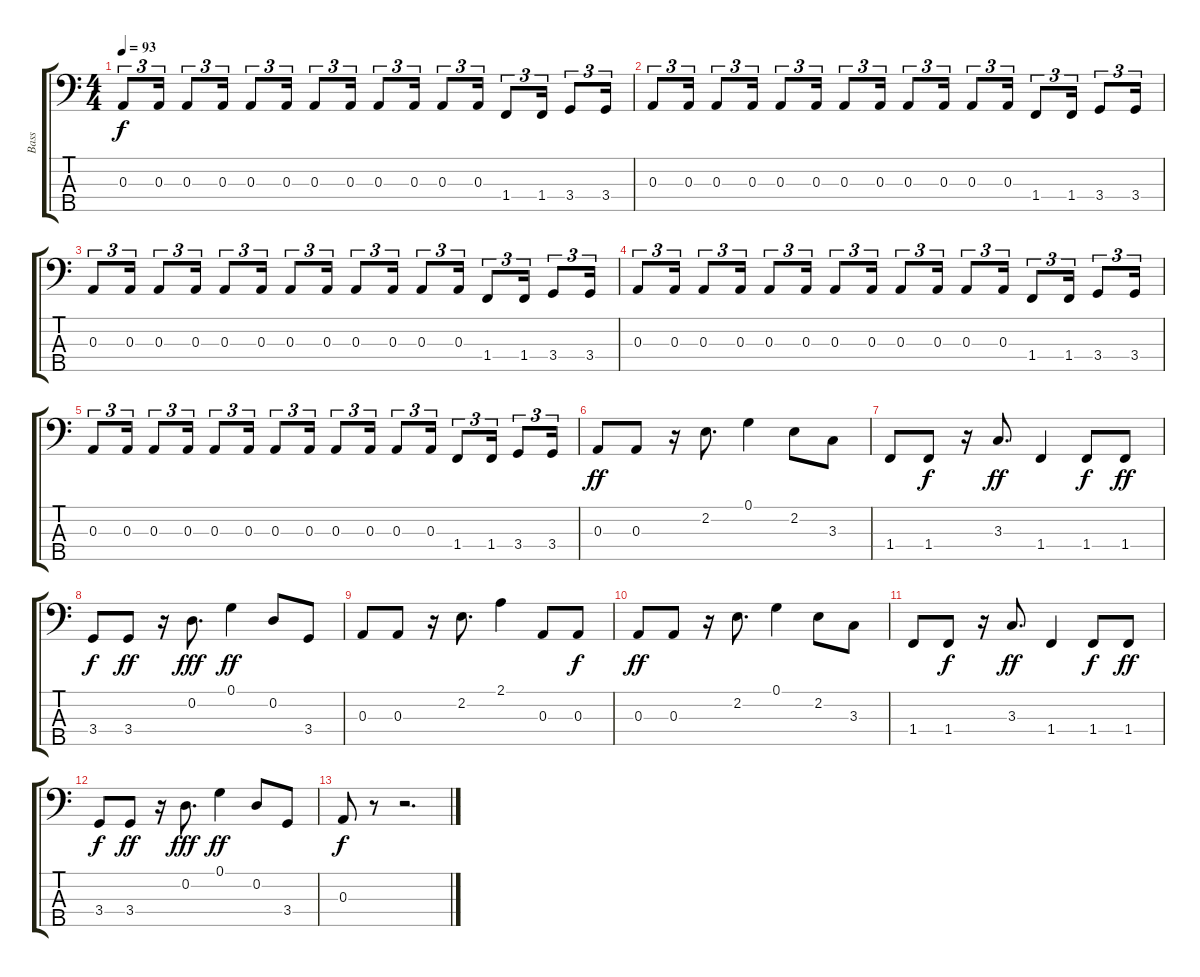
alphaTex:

\track ("Bass" "Bass") {instrument electricbassfinger}
\staff {score tabs}
\tuning (G2 D2 A1 E1 B0) {hide}
\ts (4 4)
\tempo 93
\clef f4
\ks c
0.3.8{tu (3 2) dy f} 0.3.16{tu (3 2)} 0.3.8{tu (3 2)} 0.3.16{tu (3 2)} 0.3.8{tu (3 2)} 0.3.16{tu (3 2)} 0.3.8{tu (3 2)} 0.3.16{tu (3 2)} 0.3.8{tu (3 2)} 0.3.16{tu (3 2)} 0.3.8{tu (3 2)} 0.3.16{tu (3 2)} 1.4.8{tu (3 2)} 1.4.16{tu (3 2)} 3.4.8{tu (3 2)} 3.4.16{tu (3 2)} |
0.3.8{tu (3 2)} 0.3.16{tu (3 2)} 0.3.8{tu (3 2)} 0.3.16{tu (3 2)} 0.3.8{tu (3 2)} 0.3.16{tu (3 2)} 0.3.8{tu (3 2)} 0.3.16{tu (3 2)} 0.3.8{tu (3 2)} 0.3.16{tu (3 2)} 0.3.8{tu (3 2)} 0.3.16{tu (3 2)} 1.4.8{tu (3 2)} 1.4.16{tu (3 2)} 3.4.8{tu (3 2)} 3.4.16{tu (3 2)} |
0.3.8{tu (3 2)} 0.3.16{tu (3 2)} 0.3.8{tu (3 2)} 0.3.16{tu (3 2)} 0.3.8{tu (3 2)} 0.3.16{tu (3 2)} 0.3.8{tu (3 2)} 0.3.16{tu (3 2)} 0.3.8{tu (3 2)} 0.3.16{tu (3 2)} 0.3.8{tu (3 2)} 0.3.16{tu (3 2)} 1.4.8{tu (3 2)} 1.4.16{tu (3 2)} 3.4.8{tu (3 2)} 3.4.16{tu (3 2)} |
0.3.8{tu (3 2)} 0.3.16{tu (3 2)} 0.3.8{tu (3 2)} 0.3.16{tu (3 2)} 0.3.8{tu (3 2)} 0.3.16{tu (3 2)} 0.3.8{tu (3 2)} 0.3.16{tu (3 2)} 0.3.8{tu (3 2)} 0.3.16{tu (3 2)} 0.3.8{tu (3 2)} 0.3.16{tu (3 2)} 1.4.8{tu (3 2)} 1.4.16{tu (3 2)} 3.4.8{tu (3 2)} 3.4.16{tu (3 2)} |
0.3.8{tu (3 2)} 0.3.16{tu (3 2)} 0.3.8{tu (3 2)} 0.3.16{tu (3 2)} 0.3.8{tu (3 2)} 0.3.16{tu (3 2)} 0.3.8{tu (3 2)} 0.3.16{tu (3 2)} 0.3.8{tu (3 2)} 0.3.16{tu (3 2)} 0.3.8{tu (3 2)} 0.3.16{tu (3 2)} 1.4.8{tu (3 2)} 1.4.16{tu (3 2)} 3.4.8{tu (3 2)} 3.4.16{tu (3 2)} |
0.3.8{dy ff} 0.3.8 r.16 2.2.8{d} 0.1.4 2.2.8 3.3.8 |
1.4.8 1.4.8{dy f} r.16 3.3.8{d dy ff} 1.4.4 1.4.8{dy f} 1.4.8{dy ff} |
3.4.8{dy f} 3.4.8{dy ff} r.16 0.2.8{d dy fff} 0.1.4{dy ff} 0.2.8 3.4.8 |
0.3.8 0.3.8 r.16 2.2.8{d} 2.1.4 0.3.8 0.3.8{dy f} |
0.3.8{dy ff} 0.3.8 r.16 2.2.8{d} 0.1.4 2.2.8 3.3.8 |
1.4.8 1.4.8{dy f} r.16 3.3.8{d dy ff} 1.4.4 1.4.8{dy f} 1.4.8{dy ff} |
3.4.8{dy f} 3.4.8{dy ff} r.16 0.2.8{d dy fff} 0.1.4{dy ff} 0.2.8 3.4.8 |
0.3.8{dy f} r.8 r.2{d}
